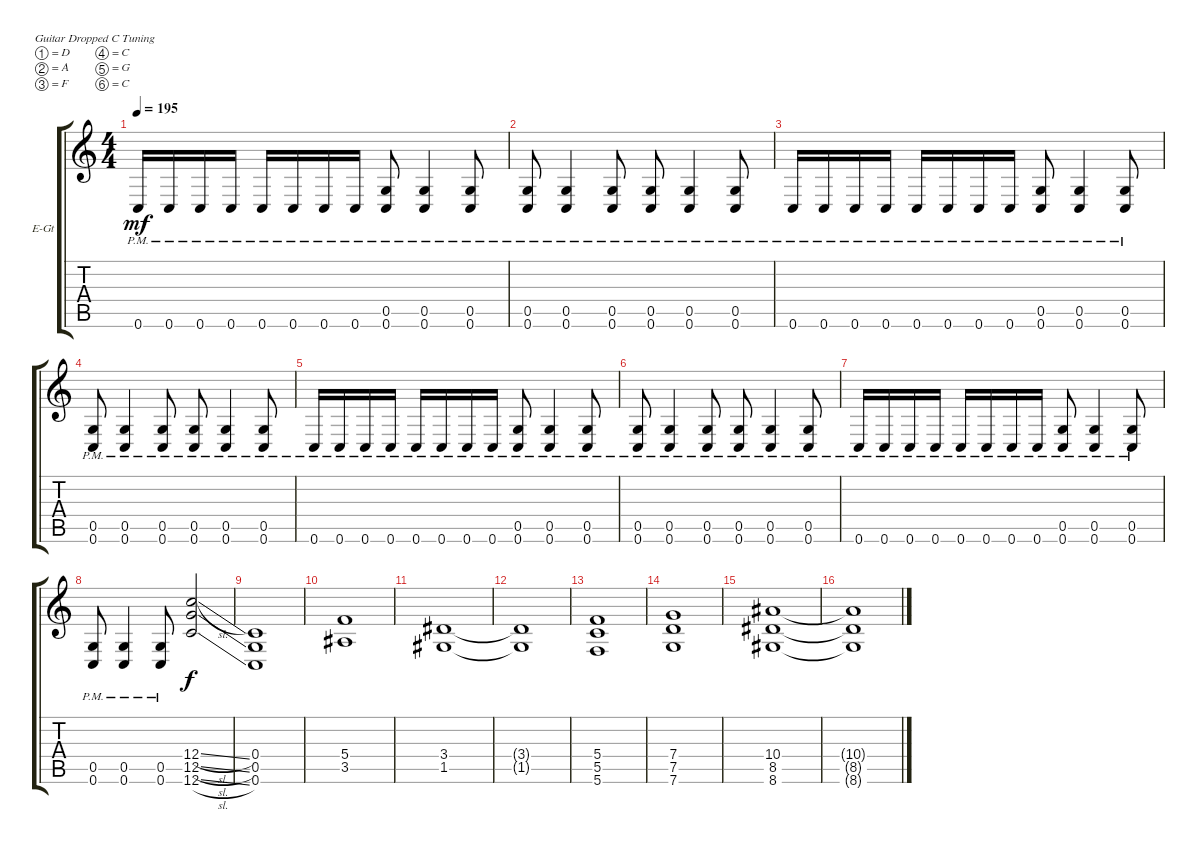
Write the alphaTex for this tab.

\defaultSystemsLayout 4
\bracketExtendMode groupsimilarinstruments
\firstSystemTrackNameOrientation horizontal
\otherSystemsTrackNameOrientation horizontal
\track ("Electric Guitar" "E-Gt") {instrument distortionguitar}
\staff {score tabs}
\tuning (D4 A3 F3 C3 G2 C2)
\ts (4 4)
\tempo 195
\clef g2
\ks c
0.6{pm}.16{dy mf} 0.6{pm}.16 0.6{pm}.16 0.6{pm}.16 0.6{pm}.16 0.6{pm}.16 0.6{pm}.16 0.6{pm}.16 (0.6{pm} 0.5{pm}).8 (0.5{pm} 0.6{pm}).4 (0.6{pm} 0.5{pm}).8 |
(0.5{pm} 0.6{pm}).8 (0.6{pm} 0.5{pm}).4 (0.5{pm} 0.6{pm}).8 (0.6{pm} 0.5{pm}).8 (0.5{pm} 0.6{pm}).4 (0.5{pm} 0.6{pm}).8 |
0.6{pm}.16 0.6{pm}.16 0.6{pm}.16 0.6{pm}.16 0.6{pm}.16 0.6{pm}.16 0.6{pm}.16 0.6{pm}.16 (0.6{pm} 0.5{pm}).8 (0.5{pm} 0.6{pm}).4 (0.6{pm} 0.5{pm}).8 |
(0.5{pm} 0.6{pm}).8 (0.6{pm} 0.5{pm}).4 (0.5{pm} 0.6{pm}).8 (0.6{pm} 0.5{pm}).8 (0.5{pm} 0.6{pm}).4 (0.5{pm} 0.6{pm}).8 |
0.6{pm}.16 0.6{pm}.16 0.6{pm}.16 0.6{pm}.16 0.6{pm}.16 0.6{pm}.16 0.6{pm}.16 0.6{pm}.16 (0.6{pm} 0.5{pm}).8 (0.5{pm} 0.6{pm}).4 (0.6{pm} 0.5{pm}).8 |
(0.5{pm} 0.6{pm}).8 (0.6{pm} 0.5{pm}).4 (0.5{pm} 0.6{pm}).8 (0.6{pm} 0.5{pm}).8 (0.5{pm} 0.6{pm}).4 (0.5{pm} 0.6{pm}).8 |
0.6{pm}.16 0.6{pm}.16 0.6{pm}.16 0.6{pm}.16 0.6{pm}.16 0.6{pm}.16 0.6{pm}.16 0.6{pm}.16 (0.6{pm} 0.5{pm}).8 (0.5{pm} 0.6{pm}).4 (0.6{pm} 0.5{pm}).8 |
(0.5{pm} 0.6{pm}).8 (0.6{pm} 0.5{pm}).4 (0.5{pm} 0.6{pm}).8 (12.6{sl} 12.5{sl} 12.4{sl}).2{dy f} |
(0.6 0.5 0.4).1 |
(3.5 5.4).1 |
(1.5 3.4).1 |
(3.4{t} 1.5{t}).1 |
(5.6 5.5 5.4).1 |
(7.4 7.5 7.6).1 |
(8.6 8.5 10.4).1 |
(10.4{t} 8.6{t} 8.5{t}).1
